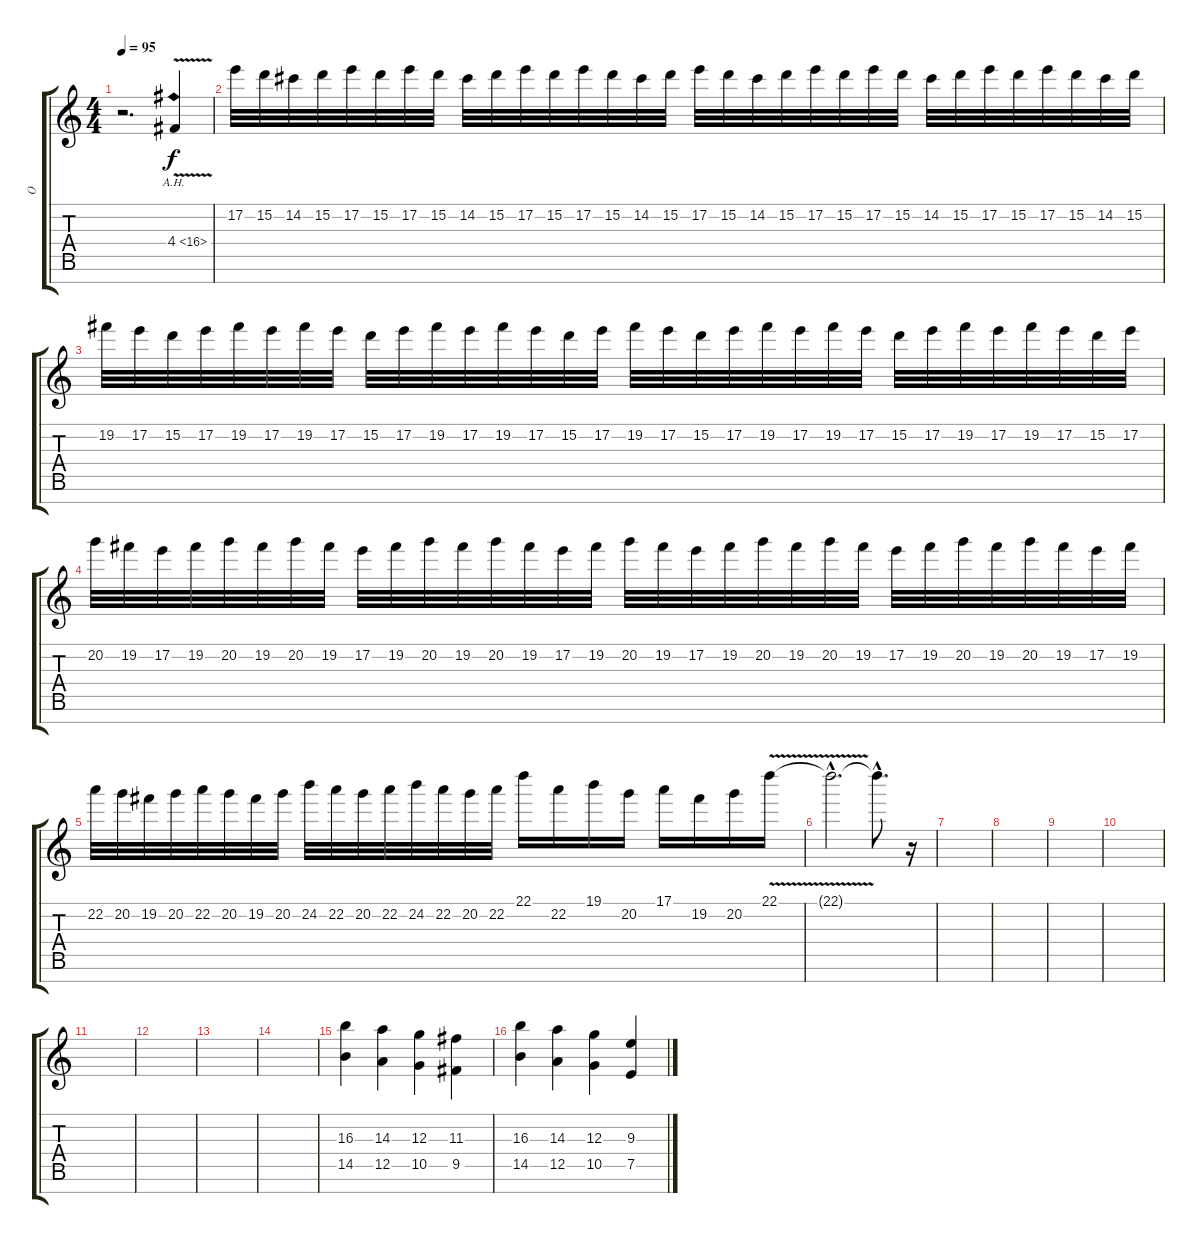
\track ("O" "O") {instrument acousticguitarsteel}
\staff {score tabs}
\tuning (E4 B3 G3 D3 A2 E2 B1) {hide}
\ts (4 4)
\tempo 95
\clef g2
\ks c
r.2{d dy f} 4.4{ah 12 v}.4 |
17.2.32 15.2.32 14.2.32 15.2.32 17.2.32 15.2.32 17.2.32 15.2.32 14.2.32 15.2.32 17.2.32 15.2.32 17.2.32 15.2.32 14.2.32 15.2.32 17.2.32 15.2.32 14.2.32 15.2.32 17.2.32 15.2.32 17.2.32 15.2.32 14.2.32 15.2.32 17.2.32 15.2.32 17.2.32 15.2.32 14.2.32 15.2.32 |
19.2.32 17.2.32 15.2.32 17.2.32 19.2.32 17.2.32 19.2.32 17.2.32 15.2.32 17.2.32 19.2.32 17.2.32 19.2.32 17.2.32 15.2.32 17.2.32 19.2.32 17.2.32 15.2.32 17.2.32 19.2.32 17.2.32 19.2.32 17.2.32 15.2.32 17.2.32 19.2.32 17.2.32 19.2.32 17.2.32 15.2.32 17.2.32 |
20.2.32 19.2.32 17.2.32 19.2.32 20.2.32 19.2.32 20.2.32 19.2.32 17.2.32 19.2.32 20.2.32 19.2.32 20.2.32 19.2.32 17.2.32 19.2.32 20.2.32 19.2.32 17.2.32 19.2.32 20.2.32 19.2.32 20.2.32 19.2.32 17.2.32 19.2.32 20.2.32 19.2.32 20.2.32 19.2.32 17.2.32 19.2.32 |
22.2.32 20.2.32 19.2.32 20.2.32 22.2.32 20.2.32 19.2.32 20.2.32 24.2.32 22.2.32 20.2.32 22.2.32 24.2.32 22.2.32 20.2.32 22.2.32 22.1.16 22.2.16 19.1.16 20.2.16 17.1.16 19.2.16 20.2.16 22.1{v}.16 |
22.1{hac t}.2{d} 22.1{hac t}.8{d} r.16 |
|
|
|
|
\section ("" " ")
|
|
|
|
(16.3 14.5).4 (14.3 12.5).4 (12.3 10.5).4 (11.3 9.5).4 |
(16.3 14.5).4 (14.3 12.5).4 (12.3 10.5).4 (9.3 7.5).4
